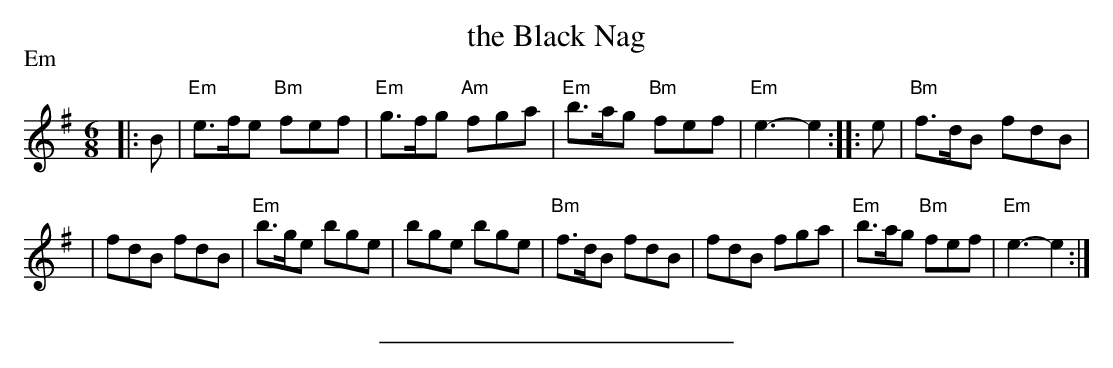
X:1
T: the Black Nag
M: 6/8
L: 1/8
P: Em
K: Em
|: B \
| "Em"e>fe "Bm"fef | "Em"g>fg "Am"fga | "Em"b>ag "Bm"fef | "Em"e3- e2 :: e | "Bm"f>dB fdB |
| fdB fdB | "Em"b>ge bge | bge bge | "Bm"f>dB fdB | fdB fga | "Em"b>ag "Bm"fef | "Em"e3- e2 :|
